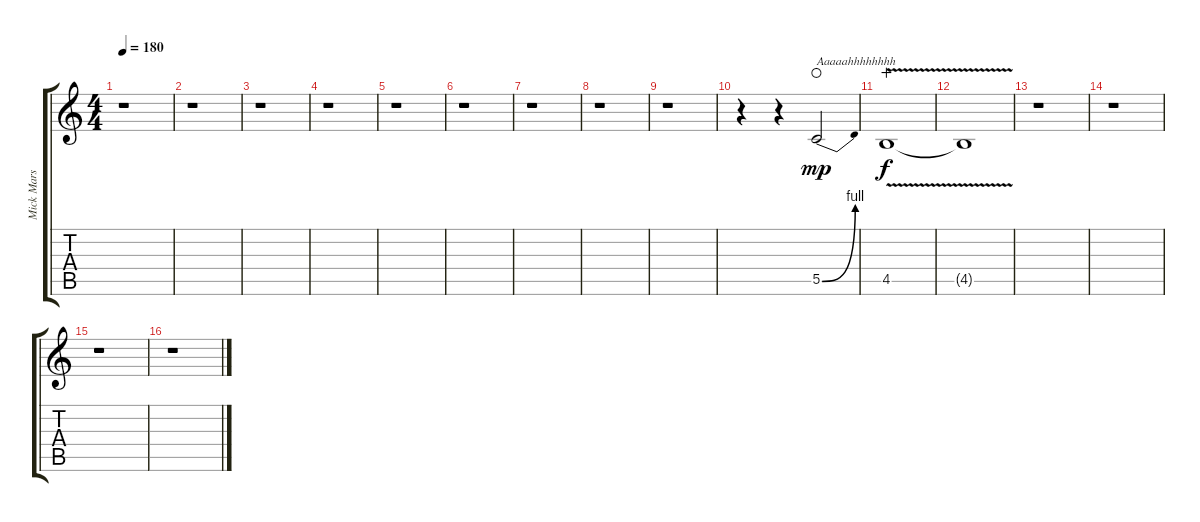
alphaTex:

\track ("Mick Mars Lead Octave w. talk box" "Mick Mars ") {instrument distortionguitar}
\staff {score tabs}
\tuning (D4 A3 F3 C3 G2 D2) {hide}
\ts (4 4)
\tempo 180
\clef g2
\ks c
r.1{dy f} |
r.1 |
r.1 |
r.1 |
r.1 |
r.1 |
r.1 |
r.1 |
r.1 |
r.4 r.4 5.5{be (bend 0 0 60 4)}.2{txt "Aaaaahhhhhhhh" dy mp waho} |
4.5{v}.1{dy f volume 0 wahc} |
4.5{t}.1 |
r.1 |
r.1 |
r.1{volume 8} |
r.1
